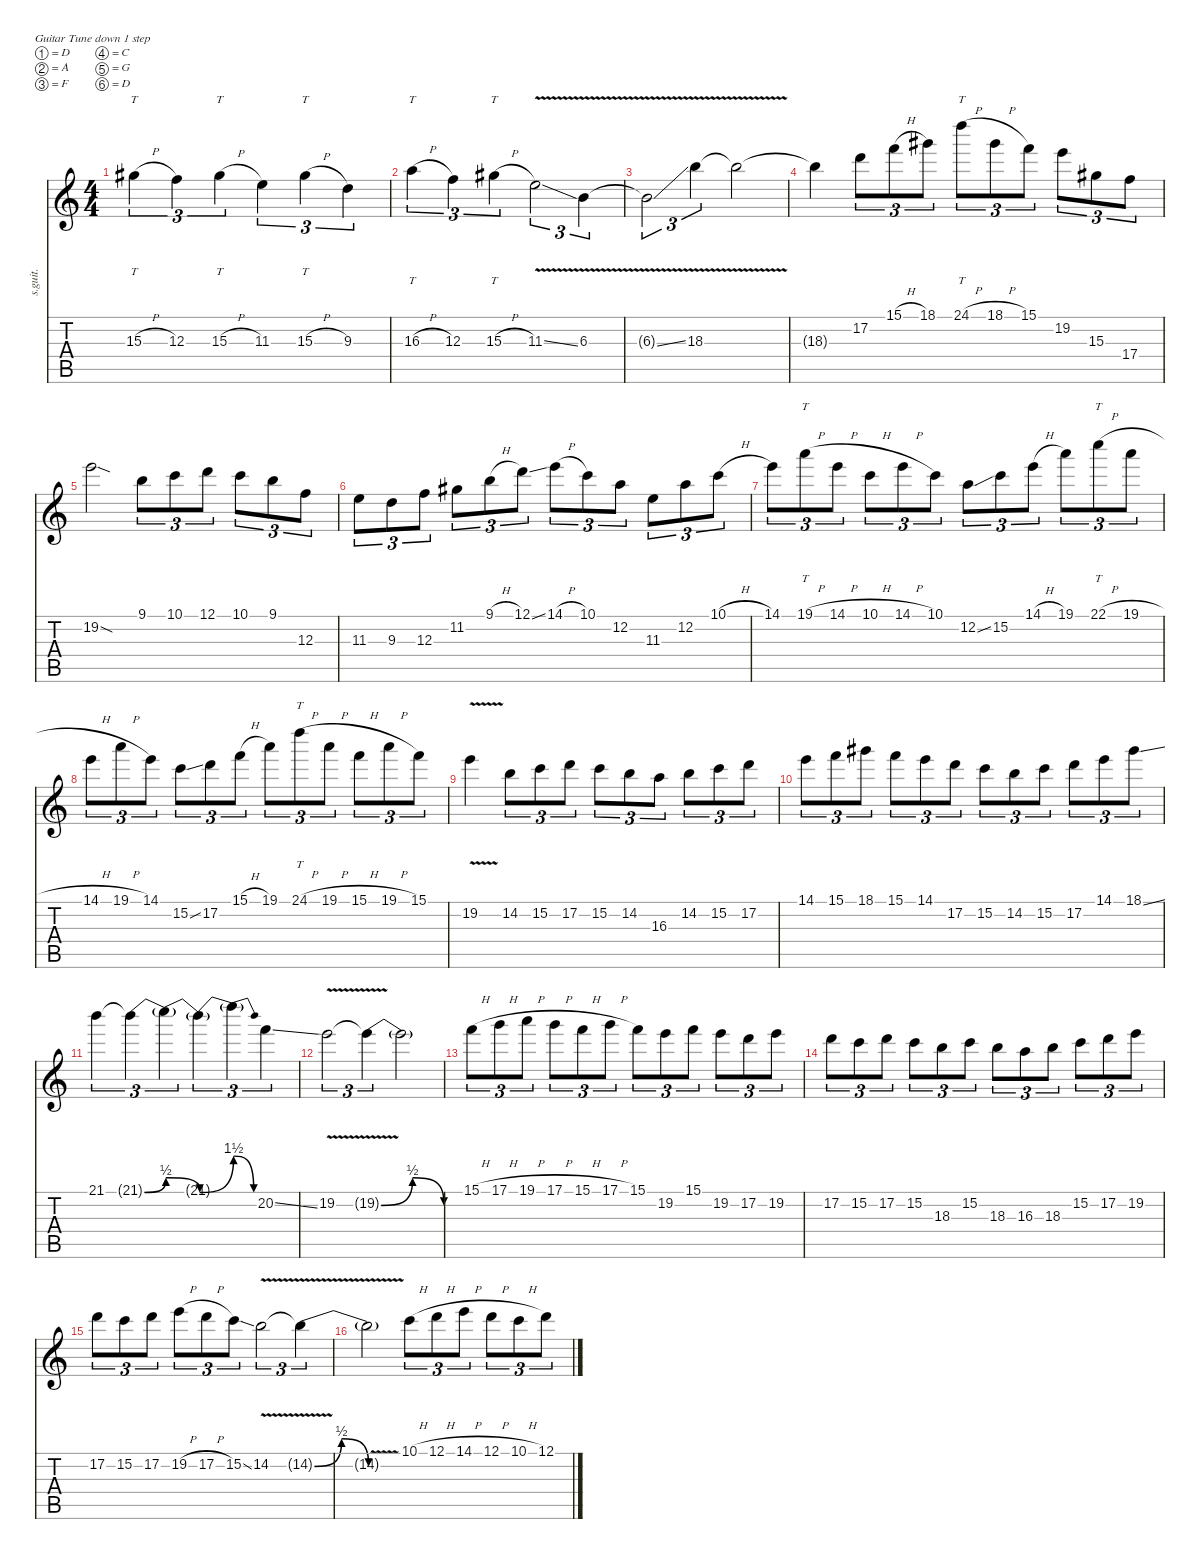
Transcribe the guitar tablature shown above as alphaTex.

\defaultSystemsLayout 4
\hideDynamics
\bracketExtendMode nobrackets
\track ("Guitar III (solo)" "s.guit.") {instrument distortionguitar}
\staff {score tabs}
\tuning (D4 A3 F3 C3 G2 D2)
\ts (4 4)
\tempo (240 hide)
\clef g2
\ks c
15.3{h acc #}.4{tt tu (3 2) lyrics (0 "") lyrics (1 "") lyrics (2 "") lyrics (3 "") lyrics (4 "") dy f} 12.3.4{tu (3 2) lyrics (0 "") lyrics (1 "") lyrics (2 "") lyrics (3 "") lyrics (4 "")} 15.3{h acc #}.4{tt tu (3 2) lyrics (0 "") lyrics (1 "") lyrics (2 "") lyrics (3 "") lyrics (4 "")} 11.3.4{tu (3 2) lyrics (0 "") lyrics (1 "") lyrics (2 "") lyrics (3 "") lyrics (4 "")} 15.3{h acc #}.4{tt tu (3 2) lyrics (0 "") lyrics (1 "") lyrics (2 "") lyrics (3 "") lyrics (4 "")} 9.3.4{tu (3 2) lyrics (0 "") lyrics (1 "") lyrics (2 "") lyrics (3 "") lyrics (4 "")} |
16.3{h}.4{tt tu (3 2) lyrics (0 "") lyrics (1 "") lyrics (2 "") lyrics (3 "") lyrics (4 "")} 12.3.4{tu (3 2) lyrics (0 "") lyrics (1 "") lyrics (2 "") lyrics (3 "") lyrics (4 "")} 15.3{h acc #}.4{tt tu (3 2) lyrics (0 "") lyrics (1 "") lyrics (2 "") lyrics (3 "") lyrics (4 "")} 11.3{v ss}.2{tu (3 2) lyrics (0 "") lyrics (1 "") lyrics (2 "") lyrics (3 "") lyrics (4 "")} 6.3{v}.4{tu (3 2) lyrics (0 "") lyrics (1 "") lyrics (2 "") lyrics (3 "") lyrics (4 "")} |
6.3{v ss t}.2{tu (3 2) lyrics (0 "") lyrics (1 "") lyrics (2 "") lyrics (3 "") lyrics (4 "")} 18.3{v}.4{tu (3 2) lyrics (0 "") lyrics (1 "") lyrics (2 "") lyrics (3 "") lyrics (4 "")} 18.3{t}.2{lyrics (0 "") lyrics (1 "") lyrics (2 "") lyrics (3 "") lyrics (4 "")} |
18.3{t}.4{lyrics (0 "") lyrics (1 "") lyrics (2 "") lyrics (3 "") lyrics (4 "")} 17.2.8{tu (3 2) lyrics (0 "") lyrics (1 "") lyrics (2 "") lyrics (3 "") lyrics (4 "")} 15.1{h}.8{tu (3 2) lyrics (0 "") lyrics (1 "") lyrics (2 "") lyrics (3 "") lyrics (4 "")} 18.1{acc #}.8{tu (3 2) lyrics (0 "") lyrics (1 "") lyrics (2 "") lyrics (3 "") lyrics (4 "")} 24.1{h}.8{tt tu (3 2) lyrics (0 "") lyrics (1 "") lyrics (2 "") lyrics (3 "") lyrics (4 "")} 18.1{h acc #}.8{tu (3 2) lyrics (0 "") lyrics (1 "") lyrics (2 "") lyrics (3 "") lyrics (4 "")} 15.1.8{tu (3 2) lyrics (0 "") lyrics (1 "") lyrics (2 "") lyrics (3 "") lyrics (4 "")} 19.2.8{tu (3 2) lyrics (0 "") lyrics (1 "") lyrics (2 "") lyrics (3 "") lyrics (4 "")} 15.3{acc #}.8{tu (3 2) lyrics (0 "") lyrics (1 "") lyrics (2 "") lyrics (3 "") lyrics (4 "")} 17.4.8{tu (3 2) lyrics (0 "") lyrics (1 "") lyrics (2 "") lyrics (3 "") lyrics (4 "")} |
19.2{sod}.2{lyrics (0 "") lyrics (1 "") lyrics (2 "") lyrics (3 "") lyrics (4 "")} 9.1.8{tu (3 2) lyrics (0 "") lyrics (1 "") lyrics (2 "") lyrics (3 "") lyrics (4 "")} 10.1.8{tu (3 2) lyrics (0 "") lyrics (1 "") lyrics (2 "") lyrics (3 "") lyrics (4 "")} 12.1.8{tu (3 2) lyrics (0 "") lyrics (1 "") lyrics (2 "") lyrics (3 "") lyrics (4 "")} 10.1.8{tu (3 2) lyrics (0 "") lyrics (1 "") lyrics (2 "") lyrics (3 "") lyrics (4 "")} 9.1.8{tu (3 2) lyrics (0 "") lyrics (1 "") lyrics (2 "") lyrics (3 "") lyrics (4 "")} 12.3.8{tu (3 2) lyrics (0 "") lyrics (1 "") lyrics (2 "") lyrics (3 "") lyrics (4 "")} |
11.3.8{tu (3 2) lyrics (0 "") lyrics (1 "") lyrics (2 "") lyrics (3 "") lyrics (4 "")} 9.3.8{tu (3 2) lyrics (0 "") lyrics (1 "") lyrics (2 "") lyrics (3 "") lyrics (4 "")} 12.3.8{tu (3 2) lyrics (0 "") lyrics (1 "") lyrics (2 "") lyrics (3 "") lyrics (4 "")} 11.2{acc #}.8{tu (3 2) lyrics (0 "") lyrics (1 "") lyrics (2 "") lyrics (3 "") lyrics (4 "")} 9.1{h}.8{tu (3 2) lyrics (0 "") lyrics (1 "") lyrics (2 "") lyrics (3 "") lyrics (4 "")} 12.1{ss}.8{tu (3 2) lyrics (0 "") lyrics (1 "") lyrics (2 "") lyrics (3 "") lyrics (4 "")} 14.1{h}.8{tu (3 2) lyrics (0 "") lyrics (1 "") lyrics (2 "") lyrics (3 "") lyrics (4 "")} 10.1.8{tu (3 2) lyrics (0 "") lyrics (1 "") lyrics (2 "") lyrics (3 "") lyrics (4 "")} 12.2.8{tu (3 2) lyrics (0 "") lyrics (1 "") lyrics (2 "") lyrics (3 "") lyrics (4 "")} 11.3.8{tu (3 2) lyrics (0 "") lyrics (1 "") lyrics (2 "") lyrics (3 "") lyrics (4 "")} 12.2.8{tu (3 2) lyrics (0 "") lyrics (1 "") lyrics (2 "") lyrics (3 "") lyrics (4 "")} 10.1{h}.8{tu (3 2) lyrics (0 "") lyrics (1 "") lyrics (2 "") lyrics (3 "") lyrics (4 "")} |
14.1.8{tu (3 2) lyrics (0 "") lyrics (1 "") lyrics (2 "") lyrics (3 "") lyrics (4 "")} 19.1{h}.8{tt tu (3 2) lyrics (0 "") lyrics (1 "") lyrics (2 "") lyrics (3 "") lyrics (4 "")} 14.1{h}.8{tu (3 2) lyrics (0 "") lyrics (1 "") lyrics (2 "") lyrics (3 "") lyrics (4 "")} 10.1{h}.8{tu (3 2) lyrics (0 "") lyrics (1 "") lyrics (2 "") lyrics (3 "") lyrics (4 "")} 14.1{h}.8{tu (3 2) lyrics (0 "") lyrics (1 "") lyrics (2 "") lyrics (3 "") lyrics (4 "")} 10.1.8{tu (3 2) lyrics (0 "") lyrics (1 "") lyrics (2 "") lyrics (3 "") lyrics (4 "")} 12.2{ss}.8{tu (3 2) lyrics (0 "") lyrics (1 "") lyrics (2 "") lyrics (3 "") lyrics (4 "")} 15.2.8{tu (3 2) lyrics (0 "") lyrics (1 "") lyrics (2 "") lyrics (3 "") lyrics (4 "")} 14.1{h}.8{tu (3 2) lyrics (0 "") lyrics (1 "") lyrics (2 "") lyrics (3 "") lyrics (4 "")} 19.1.8{tu (3 2) lyrics (0 "") lyrics (1 "") lyrics (2 "") lyrics (3 "") lyrics (4 "")} 22.1{h}.8{tt tu (3 2) lyrics (0 "") lyrics (1 "") lyrics (2 "") lyrics (3 "") lyrics (4 "")} 19.1{h}.8{tu (3 2) lyrics (0 "") lyrics (1 "") lyrics (2 "") lyrics (3 "") lyrics (4 "")} |
14.1{h}.8{tu (3 2) lyrics (0 "") lyrics (1 "") lyrics (2 "") lyrics (3 "") lyrics (4 "")} 19.1{h}.8{tu (3 2) lyrics (0 "") lyrics (1 "") lyrics (2 "") lyrics (3 "") lyrics (4 "")} 14.1.8{tu (3 2) lyrics (0 "") lyrics (1 "") lyrics (2 "") lyrics (3 "") lyrics (4 "")} 15.2{ss}.8{tu (3 2) lyrics (0 "") lyrics (1 "") lyrics (2 "") lyrics (3 "") lyrics (4 "")} 17.2.8{tu (3 2) lyrics (0 "") lyrics (1 "") lyrics (2 "") lyrics (3 "") lyrics (4 "")} 15.1{h}.8{tu (3 2) lyrics (0 "") lyrics (1 "") lyrics (2 "") lyrics (3 "") lyrics (4 "")} 19.1.8{tu (3 2) lyrics (0 "") lyrics (1 "") lyrics (2 "") lyrics (3 "") lyrics (4 "")} 24.1{h}.8{tt tu (3 2) lyrics (0 "") lyrics (1 "") lyrics (2 "") lyrics (3 "") lyrics (4 "")} 19.1{h}.8{tu (3 2) lyrics (0 "") lyrics (1 "") lyrics (2 "") lyrics (3 "") lyrics (4 "")} 15.1{h}.8{tu (3 2) lyrics (0 "") lyrics (1 "") lyrics (2 "") lyrics (3 "") lyrics (4 "")} 19.1{h}.8{tu (3 2) lyrics (0 "") lyrics (1 "") lyrics (2 "") lyrics (3 "") lyrics (4 "")} 15.1.8{tu (3 2) lyrics (0 "") lyrics (1 "") lyrics (2 "") lyrics (3 "") lyrics (4 "")} |
19.2{v}.4{lyrics (0 "") lyrics (1 "") lyrics (2 "") lyrics (3 "") lyrics (4 "")} 14.2.8{tu (3 2) lyrics (0 "") lyrics (1 "") lyrics (2 "") lyrics (3 "") lyrics (4 "")} 15.2.8{tu (3 2) lyrics (0 "") lyrics (1 "") lyrics (2 "") lyrics (3 "") lyrics (4 "")} 17.2.8{tu (3 2) lyrics (0 "") lyrics (1 "") lyrics (2 "") lyrics (3 "") lyrics (4 "")} 15.2.8{tu (3 2) lyrics (0 "") lyrics (1 "") lyrics (2 "") lyrics (3 "") lyrics (4 "")} 14.2.8{tu (3 2) lyrics (0 "") lyrics (1 "") lyrics (2 "") lyrics (3 "") lyrics (4 "")} 16.3.8{tu (3 2) lyrics (0 "") lyrics (1 "") lyrics (2 "") lyrics (3 "") lyrics (4 "")} 14.2.8{tu (3 2) lyrics (0 "") lyrics (1 "") lyrics (2 "") lyrics (3 "") lyrics (4 "")} 15.2.8{tu (3 2) lyrics (0 "") lyrics (1 "") lyrics (2 "") lyrics (3 "") lyrics (4 "")} 17.2.8{tu (3 2) lyrics (0 "") lyrics (1 "") lyrics (2 "") lyrics (3 "") lyrics (4 "")} |
14.1.8{tu (3 2) lyrics (0 "") lyrics (1 "") lyrics (2 "") lyrics (3 "") lyrics (4 "")} 15.1.8{tu (3 2) lyrics (0 "") lyrics (1 "") lyrics (2 "") lyrics (3 "") lyrics (4 "")} 18.1{acc #}.8{tu (3 2) lyrics (0 "") lyrics (1 "") lyrics (2 "") lyrics (3 "") lyrics (4 "")} 15.1.8{tu (3 2) lyrics (0 "") lyrics (1 "") lyrics (2 "") lyrics (3 "") lyrics (4 "")} 14.1.8{tu (3 2) lyrics (0 "") lyrics (1 "") lyrics (2 "") lyrics (3 "") lyrics (4 "")} 17.2.8{tu (3 2) lyrics (0 "") lyrics (1 "") lyrics (2 "") lyrics (3 "") lyrics (4 "")} 15.2.8{tu (3 2) lyrics (0 "") lyrics (1 "") lyrics (2 "") lyrics (3 "") lyrics (4 "")} 14.2.8{tu (3 2) lyrics (0 "") lyrics (1 "") lyrics (2 "") lyrics (3 "") lyrics (4 "")} 15.2.8{tu (3 2) lyrics (0 "") lyrics (1 "") lyrics (2 "") lyrics (3 "") lyrics (4 "")} 17.2.8{tu (3 2) lyrics (0 "") lyrics (1 "") lyrics (2 "") lyrics (3 "") lyrics (4 "")} 14.1.8{tu (3 2) lyrics (0 "") lyrics (1 "") lyrics (2 "") lyrics (3 "") lyrics (4 "")} 18.1{ss acc #}.8{tu (3 2) lyrics (0 "") lyrics (1 "") lyrics (2 "") lyrics (3 "") lyrics (4 "")} |
21.1.4{tu (3 2) lyrics (0 "") lyrics (1 "") lyrics (2 "") lyrics (3 "") lyrics (4 "")} 21.1{be (bend 0 0 15 2) t}.4{tu (3 2) lyrics (0 "") lyrics (1 "") lyrics (2 "") lyrics (3 "") lyrics (4 "")} 21.1{be (release 0 2 30 0) t}.4{tu (3 2) lyrics (0 "") lyrics (1 "") lyrics (2 "") lyrics (3 "") lyrics (4 "")} 21.1{be (bend 0 0 15 6) t}.4{tu (3 2) lyrics (0 "") lyrics (1 "") lyrics (2 "") lyrics (3 "") lyrics (4 "")} 21.1{be (release 0 6 30 0) t}.4{tu (3 2) lyrics (0 "") lyrics (1 "") lyrics (2 "") lyrics (3 "") lyrics (4 "")} 20.2{ss}.4{tu (3 2) lyrics (0 "") lyrics (1 "") lyrics (2 "") lyrics (3 "") lyrics (4 "")} |
19.2{v}.2{tu (3 2) lyrics (0 "") lyrics (1 "") lyrics (2 "") lyrics (3 "") lyrics (4 "")} 19.2{be (bendrelease 0 0 30 2 30 2 60 0) t}.4{tu (3 2) lyrics (0 "") lyrics (1 "") lyrics (2 "") lyrics (3 "") lyrics (4 "")} 19.2{t}.2{lyrics (0 "") lyrics (1 "") lyrics (2 "") lyrics (3 "") lyrics (4 "")} |
15.1{h}.8{tu (3 2) lyrics (0 "") lyrics (1 "") lyrics (2 "") lyrics (3 "") lyrics (4 "")} 17.1{h}.8{tu (3 2) lyrics (0 "") lyrics (1 "") lyrics (2 "") lyrics (3 "") lyrics (4 "")} 19.1{h}.8{tu (3 2) lyrics (0 "") lyrics (1 "") lyrics (2 "") lyrics (3 "") lyrics (4 "")} 17.1{h}.8{tu (3 2) lyrics (0 "") lyrics (1 "") lyrics (2 "") lyrics (3 "") lyrics (4 "")} 15.1{h}.8{tu (3 2) lyrics (0 "") lyrics (1 "") lyrics (2 "") lyrics (3 "") lyrics (4 "")} 17.1{h}.8{tu (3 2) lyrics (0 "") lyrics (1 "") lyrics (2 "") lyrics (3 "") lyrics (4 "")} 15.1.8{tu (3 2) lyrics (0 "") lyrics (1 "") lyrics (2 "") lyrics (3 "") lyrics (4 "")} 19.2.8{tu (3 2) lyrics (0 "") lyrics (1 "") lyrics (2 "") lyrics (3 "") lyrics (4 "")} 15.1.8{tu (3 2) lyrics (0 "") lyrics (1 "") lyrics (2 "") lyrics (3 "") lyrics (4 "")} 19.2.8{tu (3 2) lyrics (0 "") lyrics (1 "") lyrics (2 "") lyrics (3 "") lyrics (4 "")} 17.2.8{tu (3 2) lyrics (0 "") lyrics (1 "") lyrics (2 "") lyrics (3 "") lyrics (4 "")} 19.2.8{tu (3 2) lyrics (0 "") lyrics (1 "") lyrics (2 "") lyrics (3 "") lyrics (4 "")} |
17.2.8{tu (3 2) lyrics (0 "") lyrics (1 "") lyrics (2 "") lyrics (3 "") lyrics (4 "")} 15.2.8{tu (3 2) lyrics (0 "") lyrics (1 "") lyrics (2 "") lyrics (3 "") lyrics (4 "")} 17.2.8{tu (3 2) lyrics (0 "") lyrics (1 "") lyrics (2 "") lyrics (3 "") lyrics (4 "")} 15.2.8{tu (3 2) lyrics (0 "") lyrics (1 "") lyrics (2 "") lyrics (3 "") lyrics (4 "")} 18.3.8{tu (3 2) lyrics (0 "") lyrics (1 "") lyrics (2 "") lyrics (3 "") lyrics (4 "")} 15.2.8{tu (3 2) lyrics (0 "") lyrics (1 "") lyrics (2 "") lyrics (3 "") lyrics (4 "")} 18.3.8{tu (3 2) lyrics (0 "") lyrics (1 "") lyrics (2 "") lyrics (3 "") lyrics (4 "")} 16.3.8{tu (3 2) lyrics (0 "") lyrics (1 "") lyrics (2 "") lyrics (3 "") lyrics (4 "")} 18.3.8{tu (3 2) lyrics (0 "") lyrics (1 "") lyrics (2 "") lyrics (3 "") lyrics (4 "")} 15.2.8{tu (3 2) lyrics (0 "") lyrics (1 "") lyrics (2 "") lyrics (3 "") lyrics (4 "")} 17.2.8{tu (3 2) lyrics (0 "") lyrics (1 "") lyrics (2 "") lyrics (3 "") lyrics (4 "")} 19.2.8{tu (3 2) lyrics (0 "") lyrics (1 "") lyrics (2 "") lyrics (3 "") lyrics (4 "")} |
17.2.8{tu (3 2) lyrics (0 "") lyrics (1 "") lyrics (2 "") lyrics (3 "") lyrics (4 "")} 15.2.8{tu (3 2) lyrics (0 "") lyrics (1 "") lyrics (2 "") lyrics (3 "") lyrics (4 "")} 17.2.8{tu (3 2) lyrics (0 "") lyrics (1 "") lyrics (2 "") lyrics (3 "") lyrics (4 "")} 19.2{h}.8{tu (3 2) lyrics (0 "") lyrics (1 "") lyrics (2 "") lyrics (3 "") lyrics (4 "")} 17.2{h}.8{tu (3 2) lyrics (0 "") lyrics (1 "") lyrics (2 "") lyrics (3 "") lyrics (4 "")} 15.2{ss}.8{tu (3 2) lyrics (0 "") lyrics (1 "") lyrics (2 "") lyrics (3 "") lyrics (4 "")} 14.2{v}.2{tu (3 2) lyrics (0 "") lyrics (1 "") lyrics (2 "") lyrics (3 "") lyrics (4 "")} 14.2{be (bendrelease 0 0 30 2 30 2 60 0) t}.4{tu (3 2) lyrics (0 "") lyrics (1 "") lyrics (2 "") lyrics (3 "") lyrics (4 "")} |
14.2{v t}.2{lyrics (0 "") lyrics (1 "") lyrics (2 "") lyrics (3 "") lyrics (4 "")} 10.1{h}.8{tu (3 2) lyrics (0 "") lyrics (1 "") lyrics (2 "") lyrics (3 "") lyrics (4 "")} 12.1{h}.8{tu (3 2) lyrics (0 "") lyrics (1 "") lyrics (2 "") lyrics (3 "") lyrics (4 "")} 14.1{h}.8{tu (3 2) lyrics (0 "") lyrics (1 "") lyrics (2 "") lyrics (3 "") lyrics (4 "")} 12.1{h}.8{tu (3 2) lyrics (0 "") lyrics (1 "") lyrics (2 "") lyrics (3 "") lyrics (4 "")} 10.1{h}.8{tu (3 2) lyrics (0 "") lyrics (1 "") lyrics (2 "") lyrics (3 "") lyrics (4 "")} 12.1{h}.8{tu (3 2) lyrics (0 "") lyrics (1 "") lyrics (2 "") lyrics (3 "") lyrics (4 "")}
